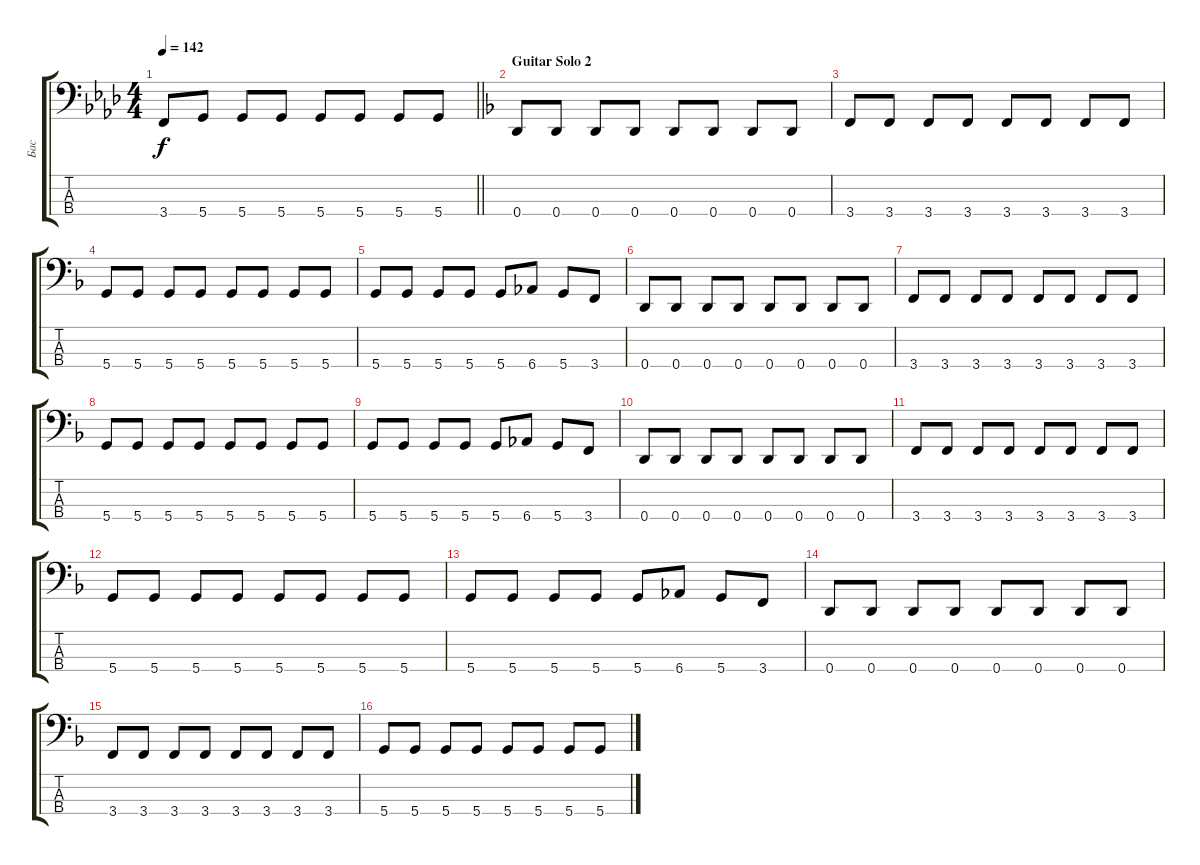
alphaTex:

\track ("Бас" "Бас") {instrument electricbassfinger}
\staff {score tabs}
\tuning (G2 D2 A1 D1) {hide}
\ts (4 4)
\tempo 142
\clef f4
\barLineRight lightlight
\ks fminor
3.4{t}.8{dy f} 5.4.8 5.4.8 5.4.8 5.4.8 5.4.8 5.4.8 5.4.8 |
\section ("" "Guitar Solo 2")
\ks dminor
0.4.8 0.4.8 0.4.8 0.4.8 0.4.8 0.4.8 0.4.8 0.4.8 |
3.4.8 3.4.8 3.4.8 3.4.8 3.4.8 3.4.8 3.4.8 3.4.8 |
5.4.8 5.4.8 5.4.8 5.4.8 5.4.8 5.4.8 5.4.8 5.4.8 |
5.4.8 5.4.8 5.4.8 5.4.8 5.4.8 6.4.8 5.4.8 3.4.8 |
0.4.8 0.4.8 0.4.8 0.4.8 0.4.8 0.4.8 0.4.8 0.4.8 |
3.4.8 3.4.8 3.4.8 3.4.8 3.4.8 3.4.8 3.4.8 3.4.8 |
5.4.8 5.4.8 5.4.8 5.4.8 5.4.8 5.4.8 5.4.8 5.4.8 |
5.4.8 5.4.8 5.4.8 5.4.8 5.4.8 6.4.8 5.4.8 3.4.8 |
0.4.8 0.4.8 0.4.8 0.4.8 0.4.8 0.4.8 0.4.8 0.4.8 |
3.4.8 3.4.8 3.4.8 3.4.8 3.4.8 3.4.8 3.4.8 3.4.8 |
5.4.8 5.4.8 5.4.8 5.4.8 5.4.8 5.4.8 5.4.8 5.4.8 |
5.4.8 5.4.8 5.4.8 5.4.8 5.4.8 6.4.8 5.4.8 3.4.8 |
0.4.8 0.4.8 0.4.8 0.4.8 0.4.8 0.4.8 0.4.8 0.4.8 |
3.4.8 3.4.8 3.4.8 3.4.8 3.4.8 3.4.8 3.4.8 3.4.8 |
5.4.8 5.4.8 5.4.8 5.4.8 5.4.8 5.4.8 5.4.8 5.4.8
